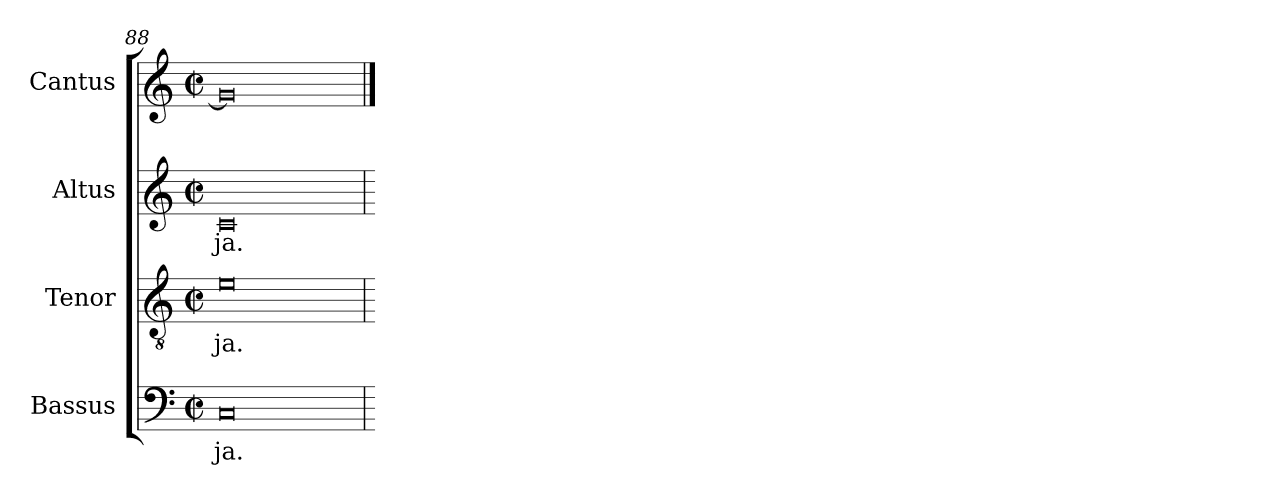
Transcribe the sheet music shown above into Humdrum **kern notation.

**kern	**text	**kern	**text	**kern	**text	**kern
*part4	*part4	*part3	*part3	*part2	*part2	*part1
*staff4	*staff4	*staff3	*staff3	*staff2	*staff2	*staff1
*I"Bassus	*	*I"Tenor	*	*I"Altus	*	*I"Cantus
*clefF4	*	*clefGv2	*	*clefG2	*	*clefG2
*M2/2	*	*M2/2	*	*M2/2	*	*M2/2
*met(c|)	*	*met(c|)	*	*met(c|)	*	*met(c|)
=88	=88	=88	=88	=88	=88	=88
!	!LO:LY:b:cj	!	!LO:LY:b:cj	!	!LO:LY:b:cj	!
0C	-ja.	0e	ja.	0c	ja.	0g]
=	==	=	==	=	==	==
*-	*-	*-	*-	*-	*-	*-
